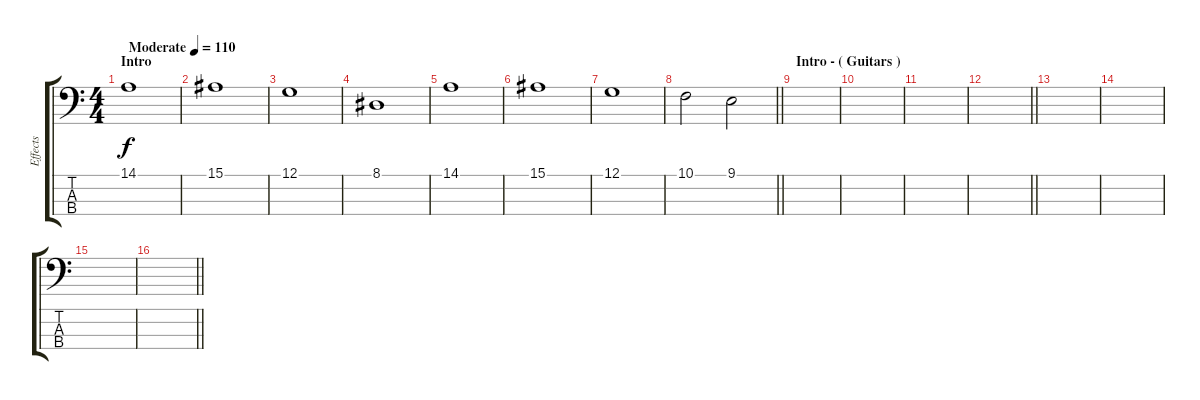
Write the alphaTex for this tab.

\track ("Effects" "Effects") {instrument applause}
\staff {score tabs}
\tuning (G2 D2 A1 D1) {hide}
\ts (4 4)
\section ("" "Intro ")
\tempo (110 "Moderate")
\clef f4
\ks c
14.1.1{dy f volume 14 instrument stringensemble2} |
15.1.1 |
12.1.1 |
8.1.1 |
14.1.1{volume 14 instrument stringensemble2} |
15.1.1 |
12.1.1 |
\barLineRight lightlight
10.1.2 9.1.2 |
\section ("" "Intro - ( Guitars ) ")
|
|
|
\barLineRight lightlight
|
|
|
|
\barLineRight lightlight
